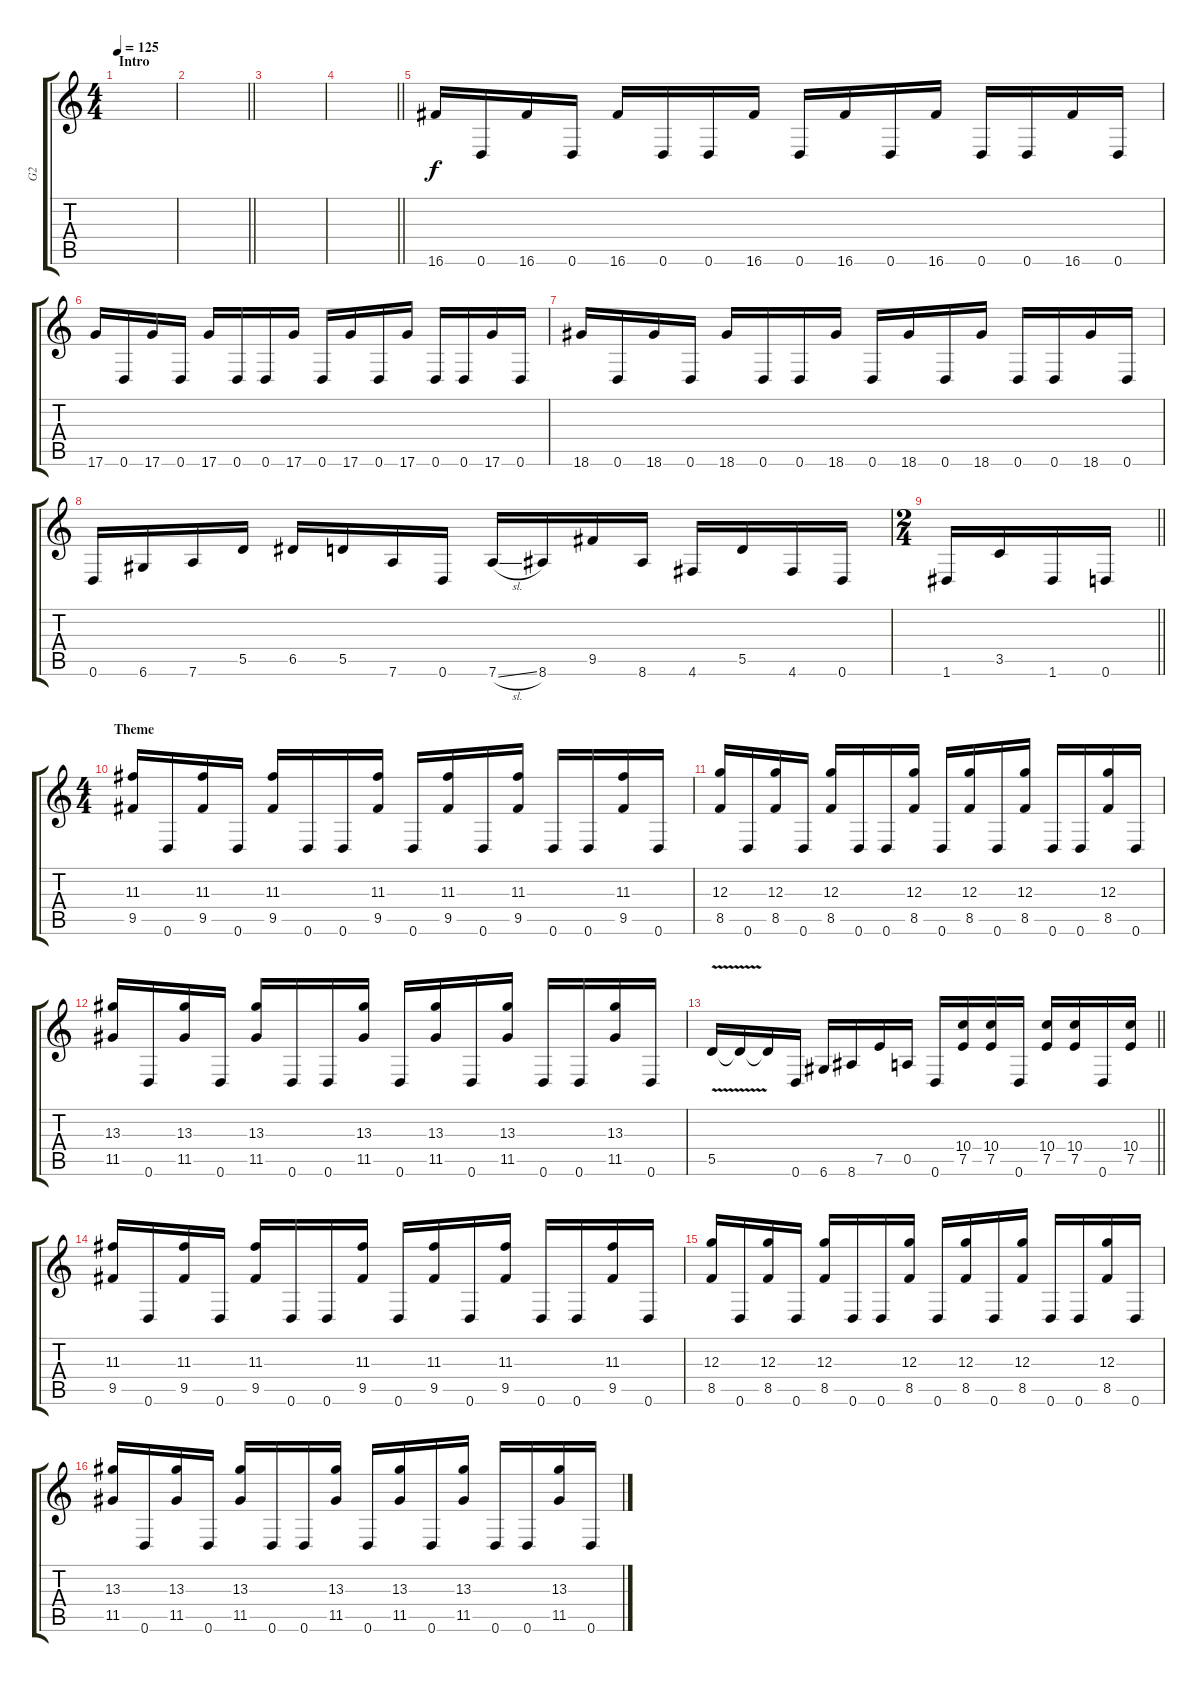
\track ("G2" "G2") {instrument overdrivenguitar}
\staff {score tabs}
\tuning (E4 B3 G3 D3 A2 D2) {hide}
\ts (4 4)
\section ("" "Intro")
\tempo 125
\clef g2
\ks c
|
\barLineRight lightlight
|
|
\barLineRight lightlight
|
\section ("" "")
16.6.16 0.6.16 16.6.16 0.6.16 16.6.16 0.6.16 0.6.16 16.6.16 0.6.16 16.6.16 0.6.16 16.6.16 0.6.16 0.6.16 16.6.16 0.6.16 |
17.6.16 0.6.16 17.6.16 0.6.16 17.6.16 0.6.16 0.6.16 17.6.16 0.6.16 17.6.16 0.6.16 17.6.16 0.6.16 0.6.16 17.6.16 0.6.16 |
18.6.16 0.6.16 18.6.16 0.6.16 18.6.16 0.6.16 0.6.16 18.6.16 0.6.16 18.6.16 0.6.16 18.6.16 0.6.16 0.6.16 18.6.16 0.6.16 |
0.6.16 6.6.16 7.6.16 5.5.16 6.5.16 5.5.16 7.6.16 0.6.16 7.6{sl}.16 8.6.16 9.5.16 8.6.16 4.6.16 5.5.16 4.6.16 0.6.16 |
\ts (2 4)
\barLineRight lightlight
1.6.16 3.5.16 1.6.16 0.6.16 |
\ts (4 4)
\section ("" "Theme")
(11.3 9.5).16 0.6.16 (11.3 9.5).16 0.6.16 (11.3 9.5).16 0.6.16 0.6.16 (11.3 9.5).16 0.6.16 (11.3 9.5).16 0.6.16 (11.3 9.5).16 0.6.16 0.6.16 (11.3 9.5).16 0.6.16 |
(12.3 8.5).16 0.6.16 (12.3 8.5).16 0.6.16 (12.3 8.5).16 0.6.16 0.6.16 (12.3 8.5).16 0.6.16 (12.3 8.5).16 0.6.16 (12.3 8.5).16 0.6.16 0.6.16 (12.3 8.5).16 0.6.16 |
(13.3 11.5).16 0.6.16 (13.3 11.5).16 0.6.16 (13.3 11.5).16 0.6.16 0.6.16 (13.3 11.5).16 0.6.16 (13.3 11.5).16 0.6.16 (13.3 11.5).16 0.6.16 0.6.16 (13.3 11.5).16 0.6.16 |
\barLineRight lightlight
5.5{v}.16 5.5{t}.16 5.5{t}.16 0.6.16 6.6.16 8.6.16 7.5.16 0.5.16 0.6.16 (10.4 7.5).16 (10.4 7.5).16 0.6.16 (10.4 7.5).16 (10.4 7.5).16 0.6.16 (10.4 7.5).16 |
\section ("" "")
(11.3 9.5).16 0.6.16 (11.3 9.5).16 0.6.16 (11.3 9.5).16 0.6.16 0.6.16 (11.3 9.5).16 0.6.16 (11.3 9.5).16 0.6.16 (11.3 9.5).16 0.6.16 0.6.16 (11.3 9.5).16 0.6.16 |
(12.3 8.5).16 0.6.16 (12.3 8.5).16 0.6.16 (12.3 8.5).16 0.6.16 0.6.16 (12.3 8.5).16 0.6.16 (12.3 8.5).16 0.6.16 (12.3 8.5).16 0.6.16 0.6.16 (12.3 8.5).16 0.6.16 |
(13.3 11.5).16 0.6.16 (13.3 11.5).16 0.6.16 (13.3 11.5).16 0.6.16 0.6.16 (13.3 11.5).16 0.6.16 (13.3 11.5).16 0.6.16 (13.3 11.5).16 0.6.16 0.6.16 (13.3 11.5).16 0.6.16
